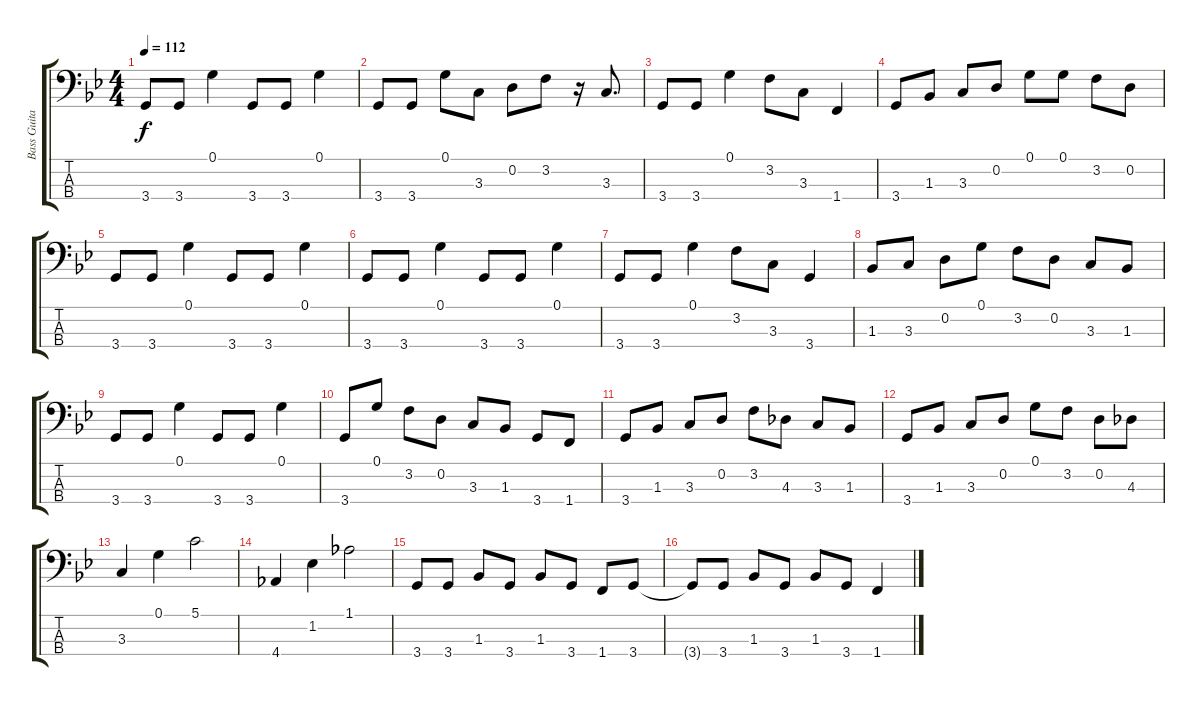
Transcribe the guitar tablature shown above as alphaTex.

\track ("Bass Guitar" "Bass Guita") {instrument electricbasspick}
\staff {score tabs}
\tuning (G2 D2 A1 E1) {hide}
\ts (4 4)
\tempo 112
\clef f4
\ks bb
3.4.8{dy f} 3.4.8 0.1.4 3.4.8 3.4.8 0.1.4 |
3.4.8 3.4.8 0.1.8 3.3.8 0.2.8 3.2.8 r.16 3.3.8{d} |
3.4.8 3.4.8 0.1.4 3.2.8 3.3.8 1.4.4 |
3.4.8 1.3.8 3.3.8 0.2.8 0.1.8 0.1.8 3.2.8 0.2.8 |
3.4.8 3.4.8 0.1.4 3.4.8 3.4.8 0.1.4 |
3.4.8 3.4.8 0.1.4 3.4.8 3.4.8 0.1.4 |
3.4.8 3.4.8 0.1.4 3.2.8 3.3.8 3.4.4 |
1.3.8 3.3.8 0.2.8 0.1.8 3.2.8 0.2.8 3.3.8 1.3.8 |
3.4.8 3.4.8 0.1.4 3.4.8 3.4.8 0.1.4 |
3.4.8 0.1.8 3.2.8 0.2.8 3.3.8 1.3.8 3.4.8 1.4.8 |
3.4.8 1.3.8 3.3.8 0.2.8 3.2.8 4.3.8 3.3.8 1.3.8 |
3.4.8 1.3.8 3.3.8 0.2.8 0.1.8 3.2.8 0.2.8 4.3.8 |
3.3.4 0.1.4 5.1.2 |
4.4.4 1.2.4 1.1.2 |
3.4.8 3.4.8 1.3.8 3.4.8 1.3.8 3.4.8 1.4.8 3.4.8 |
3.4{t}.8 3.4.8 1.3.8 3.4.8 1.3.8 3.4.8 1.4.4
